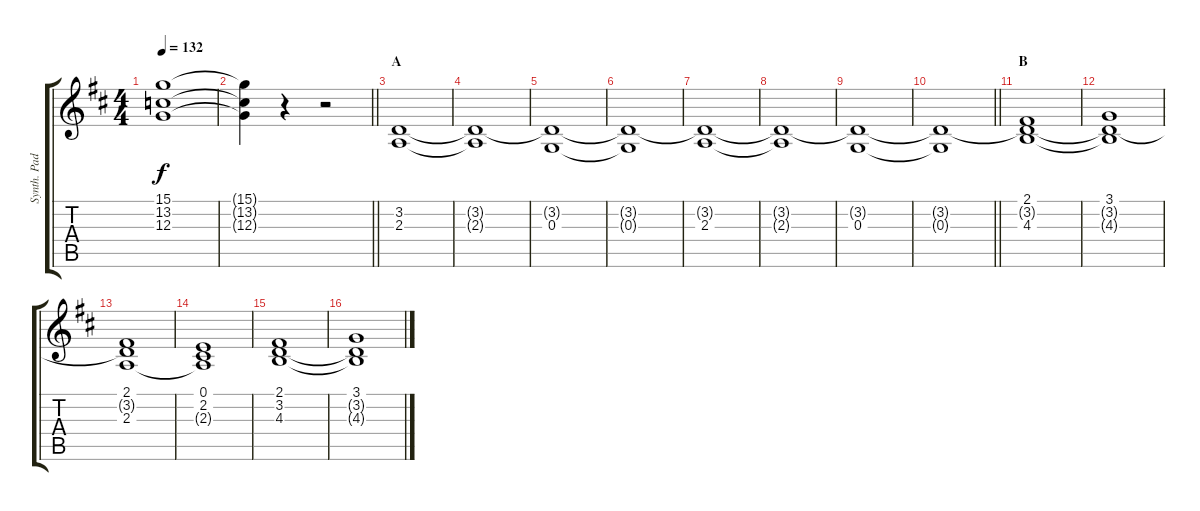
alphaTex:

\track ("Synth. Pad III" "Synth. Pad") {instrument pad2warm}
\staff {score tabs}
\tuning (E4 B3 G3 D3 A2 E2) {hide}
\ts (4 4)
\tempo 132
\clef g2
\ks d
(15.1 13.2 12.3).1{dy f} |
\barLineRight lightlight
(15.1{t} 13.2{t} 12.3{t}).4 r.4 r.2 |
\section ("" "A")
(3.2 2.3).1 |
(3.2{t} 2.3{t}).1 |
(3.2{t} 0.3).1 |
(3.2{t} 0.3{t}).1 |
(3.2{t} 2.3).1 |
(3.2{t} 2.3{t}).1 |
(3.2{t} 0.3).1 |
\barLineRight lightlight
(3.2{t} 0.3{t}).1 |
\section ("" "B")
(2.1 3.2{t} 4.3).1 |
(3.1 3.2{t} 4.3{t}).1 |
(2.1 3.2{t} 2.3).1 |
(0.1 2.2 2.3{t}).1 |
(2.1 3.2 4.3).1 |
(3.1 3.2{t} 4.3{t}).1
